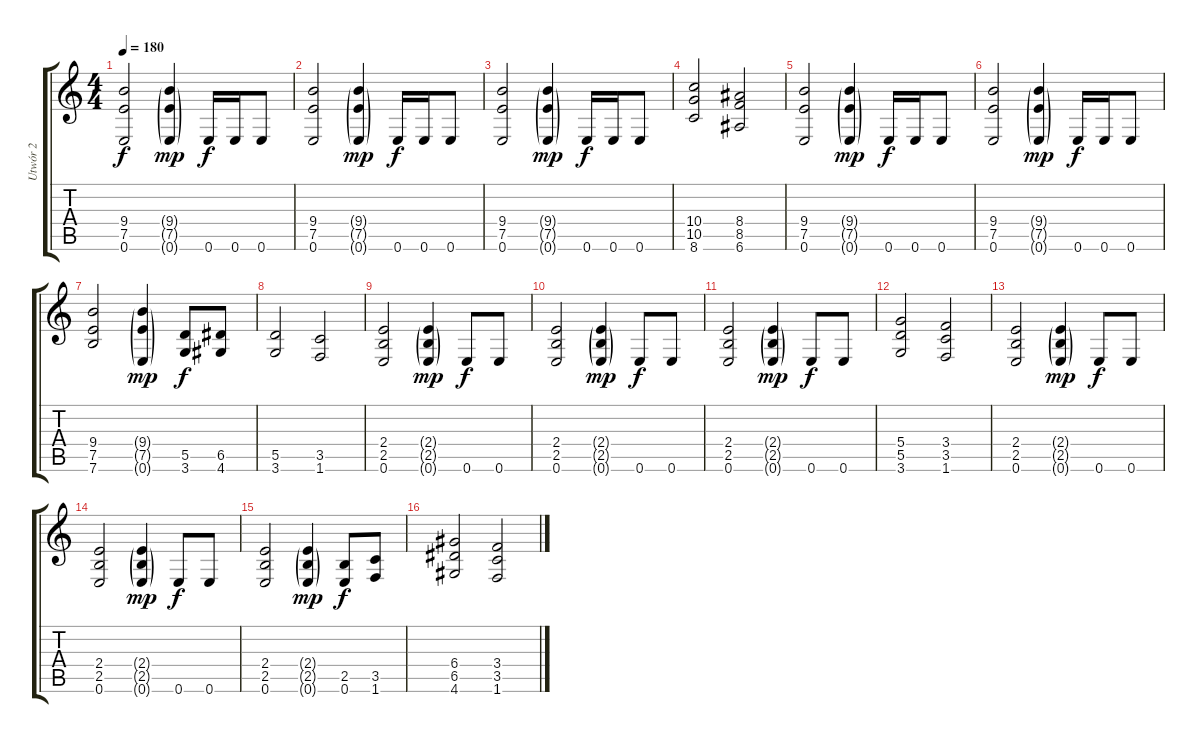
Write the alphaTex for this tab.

\track ("Utwór 2" "Utwór 2") {instrument distortionguitar}
\staff {score tabs}
\tuning (E4 B3 G3 D3 A2 E2) {hide}
\ts (4 4)
\tempo 180
\clef g2
\ks c
(9.4 7.5 0.6).2{dy f} (9.4{g} 7.5{g} 0.6{g}).4{dy mp} 0.6.16{dy f} 0.6.16 0.6.8 |
(9.4 7.5 0.6).2 (9.4{g} 7.5{g} 0.6{g}).4{dy mp} 0.6.16{dy f} 0.6.16 0.6.8 |
(9.4 7.5 0.6).2 (9.4{g} 7.5{g} 0.6{g}).4{dy mp} 0.6.16{dy f} 0.6.16 0.6.8 |
(10.4 10.5 8.6).2 (8.4 8.5 6.6).2 |
(9.4 7.5 0.6).2 (9.4{g} 7.5{g} 0.6{g}).4{dy mp} 0.6.16{dy f} 0.6.16 0.6.8 |
(9.4 7.5 0.6).2 (9.4{g} 7.5{g} 0.6{g}).4{dy mp} 0.6.16{dy f} 0.6.16 0.6.8 |
(9.4 7.5 7.6).2 (9.4{g} 7.5{g} 0.6{g}).4{dy mp} (5.5 3.6).8{dy f} (6.5 4.6).8 |
(5.5 3.6).2 (3.5 1.6).2 |
(2.4 2.5 0.6).2 (2.4{g} 2.5{g} 0.6{g}).4{dy mp} 0.6.8{dy f} 0.6.8 |
(2.4 2.5 0.6).2 (2.4{g} 2.5{g} 0.6{g}).4{dy mp} 0.6.8{dy f} 0.6.8 |
(2.4 2.5 0.6).2 (2.4{g} 2.5{g} 0.6{g}).4{dy mp} 0.6.8{dy f} 0.6.8 |
(5.4 5.5 3.6).2 (3.4 3.5 1.6).2 |
(2.4 2.5 0.6).2 (2.4{g} 2.5{g} 0.6{g}).4{dy mp} 0.6.8{dy f} 0.6.8 |
(2.4 2.5 0.6).2 (2.4{g} 2.5{g} 0.6{g}).4{dy mp} 0.6.8{dy f} 0.6.8 |
(2.4 2.5 0.6).2 (2.4{g} 2.5{g} 0.6{g}).4{dy mp} (2.5 0.6).8{dy f} (3.5 1.6).8 |
(6.4 6.5 4.6).2 (3.4 3.5 1.6).2
